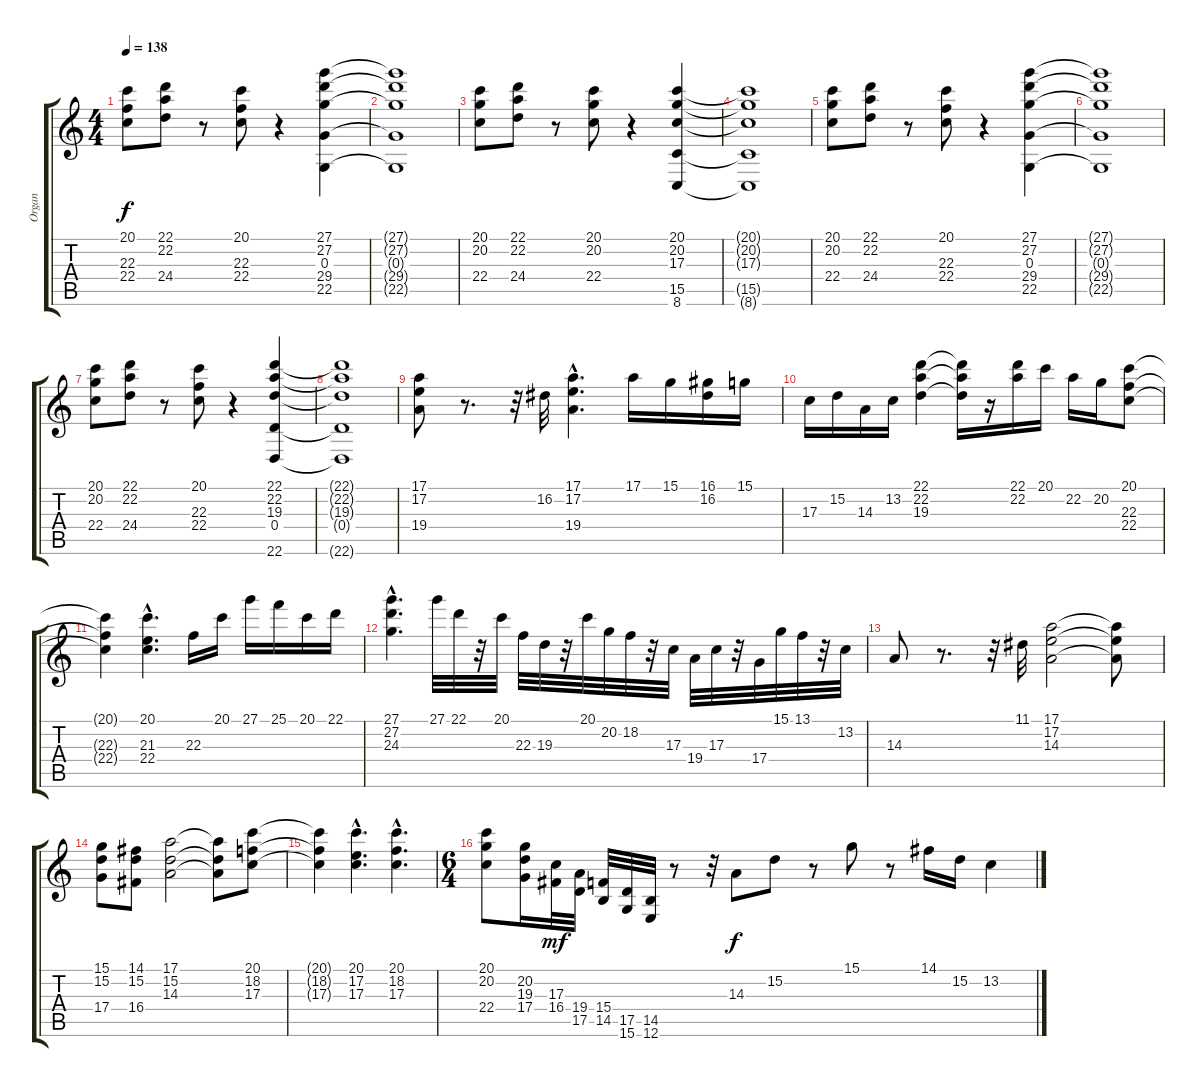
\track ("Organ" "Organ") {instrument rockorgan}
\staff {score tabs}
\tuning (E4 B3 G3 D3 A2 E2) {hide}
\ts (4 4)
\tempo 138
\clef g2
\ks c
(20.1 22.3 22.4).8{dy f} (22.1 22.2 24.4).8 r.8 (20.1 22.3 22.4).8 r.4 (27.1 27.2 0.3 29.4 22.5).4 |
(27.1{t} 27.2{t} 0.3{t} 29.4{t} 22.5{t}).1 |
(20.1 20.2 22.4).8 (22.1 22.2 24.4).8 r.8 (20.1 20.2 22.4).8 r.4 (20.1 20.2 17.3 15.5 8.6).4 |
(20.1{t} 20.2{t} 17.3{t} 15.5{t} 8.6{t}).1 |
(20.1 20.2 22.4).8 (22.1 22.2 24.4).8 r.8 (20.1 22.3 22.4).8 r.4 (27.1 27.2 0.3 29.4 22.5).4 |
(27.1{t} 27.2{t} 0.3{t} 29.4{t} 22.5{t}).1 |
(20.1 20.2 22.4).8 (22.1 22.2 24.4).8 r.8 (20.1 22.3 22.4).8 r.4 (22.1 22.2 19.3 0.4 22.6).4 |
(22.1{t} 22.2{t} 19.3{t} 0.4{t} 22.6{t}).1 |
(17.1 17.2 19.4).8 r.8{d} r.32 16.2.32 (17.1{hac} 17.2{hac} 19.4{hac}).4{d} 17.1.16 15.1.16 (16.1 16.2).16 15.1.16 |
17.3.16 15.2.16 14.3.16 13.2.16 (22.1 22.2 19.3).4 (22.1{t} 22.2{t} 19.3{t}).16 r.16 (22.1 22.2).16 20.1.16 22.2.16 20.2.16 (20.1 22.3 22.4).8 |
(20.1{t} 22.3{t} 22.4{t}).4 (20.1{hac} 21.3{hac} 22.4{hac}).4{d} 22.3.16 20.1.16 27.1.16 25.1.16 20.1.16 22.1.16 |
(27.1{hac} 27.2{hac} 24.3{hac}).4{d} 27.1.32 22.1.32 r.32 20.1.32 22.3.32 19.3.32 r.32 20.1.32 20.2.32 18.2.32 r.32 17.3.32 19.4.32 17.3.32 r.32 17.4.32 15.1.32 13.1.32 r.32 13.2.32 |
14.3.8 r.8{d} r.32 11.1.32 (17.1 17.2 14.3).2 (17.1{t} 17.2{t} 14.3{t}).8 |
(15.1 15.2 17.4).8 (14.1 15.2 16.4).8 (17.1 15.2 14.3).2 (17.1{t} 15.2{t} 14.3{t}).8 (20.1 18.2 17.3).8 |
(20.1{t} 18.2{t} 17.3{t}).4 (20.1{hac} 17.2{hac} 17.3{hac}).4{d} (20.1{hac} 18.2{hac} 17.3{hac}).4{d} |
\ts (6 4)
(20.1 20.2 22.4).8 (20.2 19.3 17.4).16 (17.3 16.4).32{dy mf} (19.4 17.5).32 (15.4 14.5).32 (17.5 15.6).32 (14.5 12.6).32 r.8 r.32 14.3.8{dy f} 15.2.8 r.8 15.1.8 r.8 14.1.16 15.2.16 13.2.4
